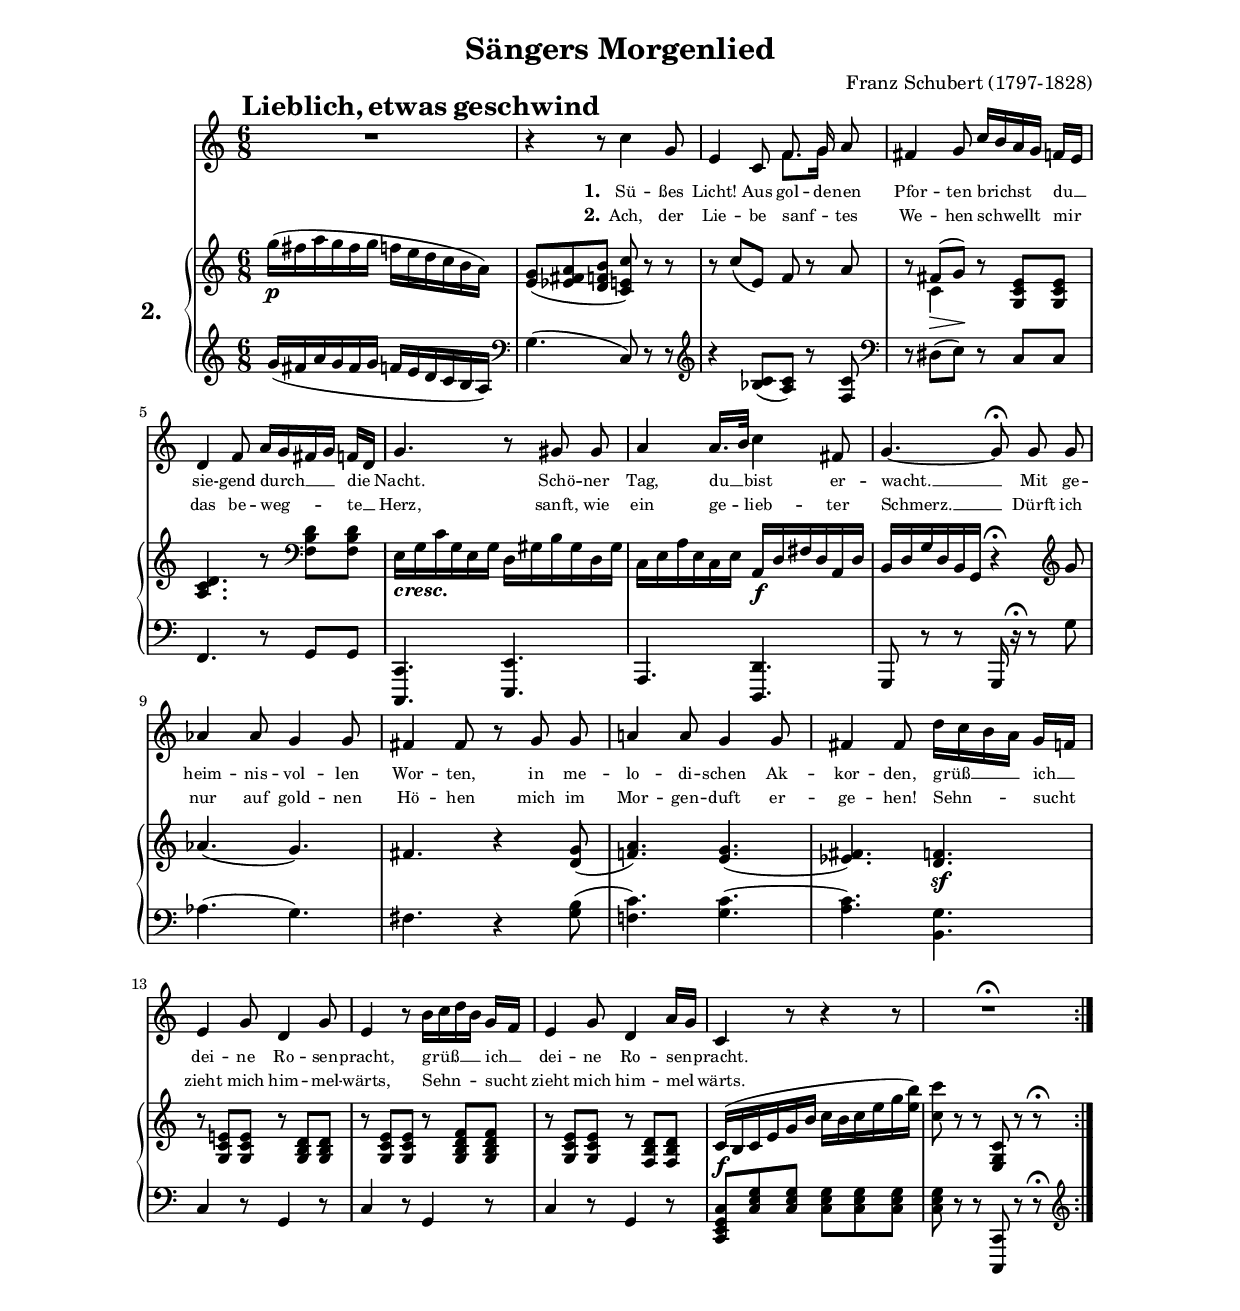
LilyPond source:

\header {
    title = "Sängers Morgenlied"
    composer = "Franz Schubert (1797-1828)"
    date = "27. Februar 1815"
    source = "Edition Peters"
    editor = "Paul Losse"
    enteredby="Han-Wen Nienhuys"
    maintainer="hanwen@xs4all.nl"

    texidoc = "The source is a rather tightly set Peters in Edition is
    a heavy font. The Peters edition (4622c) was `herausgegeben' by
    Paul Losse, whose name also appears on a 1956 edition of some
    other music. Strictly speaking, his edititorial enhancements will
    not be in the PD - but I am assuming there are no notable ones in
    this small piece.

    The original compresses the entire music onto a single page, in 4
    systems.  Lily does so too if you tune down spacing-increment, but
    chooses line breaks differently.

    Further manual tweaks: the slur in measure 12 has been flattened
manually. The beam in measure 3, left-hand, technically is wrong, but
has been added following the original. The crescendo in measure 4 has
been lowered

"

}

\version "2.5.13"
manuscriptBreak = { \break }



#(set-global-staff-size (/ (* 5.8 72.27) 25.4))

\paper  {
%#(set-global-staff-size (* 5.8 mm))
    linewidth = #(* mm 160)
    indent = 8\mm
    interscoreline = 2.\mm
    betweensystemspace = 15\mm
    raggedbottom = ##t 
    }

modernAccidentals = {
  \set Staff.extraNatural =  ##f
  \set Staff.autoAccidentals =  #'(Staff (same-octave . 1) (any-octave . 0))
  \set Staff.autoCautionaries =  #'()  
}


melody =    \relative c'' \repeat volta 2 \context Voice = "singer" {
    \time 6/8
    \autoBeamOff
    s1*0^\markup { \bold \large\bigger\bigger { \hspace #-3.0 Lieblich, etwas geschwind } }
  R2.
  r4 r8 c4 g8 |
  e4 c8
    <<
	\new Voice { \stemUp f8. g16 }
	{ \stemDown f8.[ g16] } >> \stemNeutral a8 |
  fis4  g8 c16[ b a g] f[ e] |
  d4 f8 a16[ g fis g] f[ d] |
  g4. r8 gis gis |
  a4 a16.[ b32] c4 fis,8 |
  g4.~ g8-\fermata g8 g |
  as4 as8 g4 g8 |
  fis4 fis8 r8 g g  |
  a!4 a8 g4 g8 |
  fis4 fis8 d'16[ c b a] g[ f] |
  e4 g8 d4 g8 e4 r8 b'16[ c d b] g[ f] |
  e4 g8 d4 a'16[ g] |
  c,4 r8 r4 r8 |

    % TODO : make \fermata work. 
  R2.^\fermataMarkup 
}


ignoreMelisma =	\set ignoreMelismata = ##t
ignoreMelismaOff = \unset ignoreMelismata 


firstVerse = \lyricmode {
    \set stanza = "1."
    
    Sü -- ßes Licht! Aus
    \ignoreMelisma
    gol --
    \ignoreMelismaOff

    de -- nen  Pfor -- ten brichst du __ \manuscriptBreak | 
    sie -- gend durch __ die Nacht. Schö -- ner Tag, du __ bist er -- wacht. __ Mit ge -- |
    \manuscriptBreak
    heim -- nis -- vol -- len Wor -- ten, in me -- lo -- di -- schen Ak -- kor -- den, grüß __ ich __ \manuscriptBreak |
    dei -- ne Ro -- sen -- pracht, grüß __ ich __ dei -- ne Ro -- sen -- pracht. 
    }

secondVerse = \lyricmode {
    \set stanza = "2."
    Ach, der Lie -- be sanf
    -- tes We -- hen schwellt mir |
    das be -- weg -- te __ Herz, sanft, wie ein ge -- lieb -- ter Schmerz. __ Dürft ich | 
    nur auf gold -- nen Hö -- hen mich im Mor -- gen -- duft er -- ge -- hen! Sehn -- sucht |
    zieht mich him -- mel -- wärts, Sehn -- sucht zieht mich him -- mel -- wärts.
    }

pianoRH =  \relative c''' \repeat volta 2 {
    #(set-accidental-style 'modern)
    g16(_\p fis a g fis g f e d c b a ) | 
    <g e>8( <es fis a> <d f b> <c e c'>) r8 r | 
    r8 c'( e,) f r a |
    \once \override DynamicLineSpanner   #'padding =#3
    r8 << { s8 s8 }  << { fis(\> g)\!
			    } \\ { c,4 } >> >> r8 <e c g> <e c g> |
    <d c a>4. r8 \clef bass  <d b f> <d b f> |
    e,16_" "_\markup { \bold\italic cresc. } g c g e g d gis b gis d gis |
    c, e a e c e a,-\f d fis d a d |
    b d g  d b g r4\fermata \clef treble g''8 |
    as4.( g 4.) | fis4. r4 <d g>8 ( |
    <f a>4.) <e g>4.( <es fis> ) <d f>\sf |
    r8 <e c g> <e c g> r <d b g > <d b g> |
    r <e c g> <e c g> r <f d b g> <f d b g> |
    r <e c g> <e c g> r <d b f> <d b f> |
    c16(_\f b c e g b c b c e g <e b'>) |
    <c c'>8 r r <c, g e>8 r r\fermata |  
}

pianoLH =  \relative c'' \repeat volta 2 {
    #(set-accidental-style 'modern)
    g16( fis a g fis g f e d c b a) | 
    \clef bass g4.( c,8) r r
    \clef treble r4 <bes' c>8([ <a c>)] r <f c'> |
    \clef bass r8 dis( e) r c c |
    f,4. r8 g g |
    <c, c,>4. <e e,>4. |
    a,4. <d d,>4. |
    g,8 r r g16 r16\fermata r8 g''8 |
    as4.( g ) |
    fis r4 <g b>8( |
    <f c'>4.)

    \once \override Slur  #'height-limit = #1.0

    <g c>4.( | <a c>4.) <g b,> |
    c,4 r8 g4 r8 |
    c4 r8 g4 r8 |
    c4 r8 g4 r8 |
    <c g e c>8 <c e g> <c e g>     <c e g> <c e g> <c e g> |
    <c e g> r r <c, c,>8 r r\fermata \clef treble
    }

\book {
    \score {
	<< \time 6/8
	   \new Staff <<
	       \context Staff #(set-accidental-style 'modern)
	       \melody >>
	   \lyricsto "singer" \new Lyrics \firstVerse
	   \lyricsto "singer" \new Lyrics \secondVerse
	   \new PianoStaff << 
	       \set PianoStaff.instrument = \markup {
		   \bold
		   \bigger\bigger\bigger\bigger \huge "2.  " }
	       \new Staff \pianoRH
	       \new Staff \pianoLH
	   >> 
       >>

	\layout {
	    \context {
		\Lyrics
		minimumVerticalExtent = #'(-0.5 . 2.5)
		\override LyricText #'font-size = #-1
	    }
	    \context {
		\Score
		\override Beam #'thickness = #0.55
		\override SpacingSpanner #'spacing-increment = #1.0
		\override Slur #'height-limit = #1.5
	    }
	    \context {
		\PianoStaff
		\override VerticalAlignment #'forced-distance = #10
	    }
	    inputencoding = "latin1"
	}
	\midi {
	    \tempo 4 = 70
	}
    }
}

